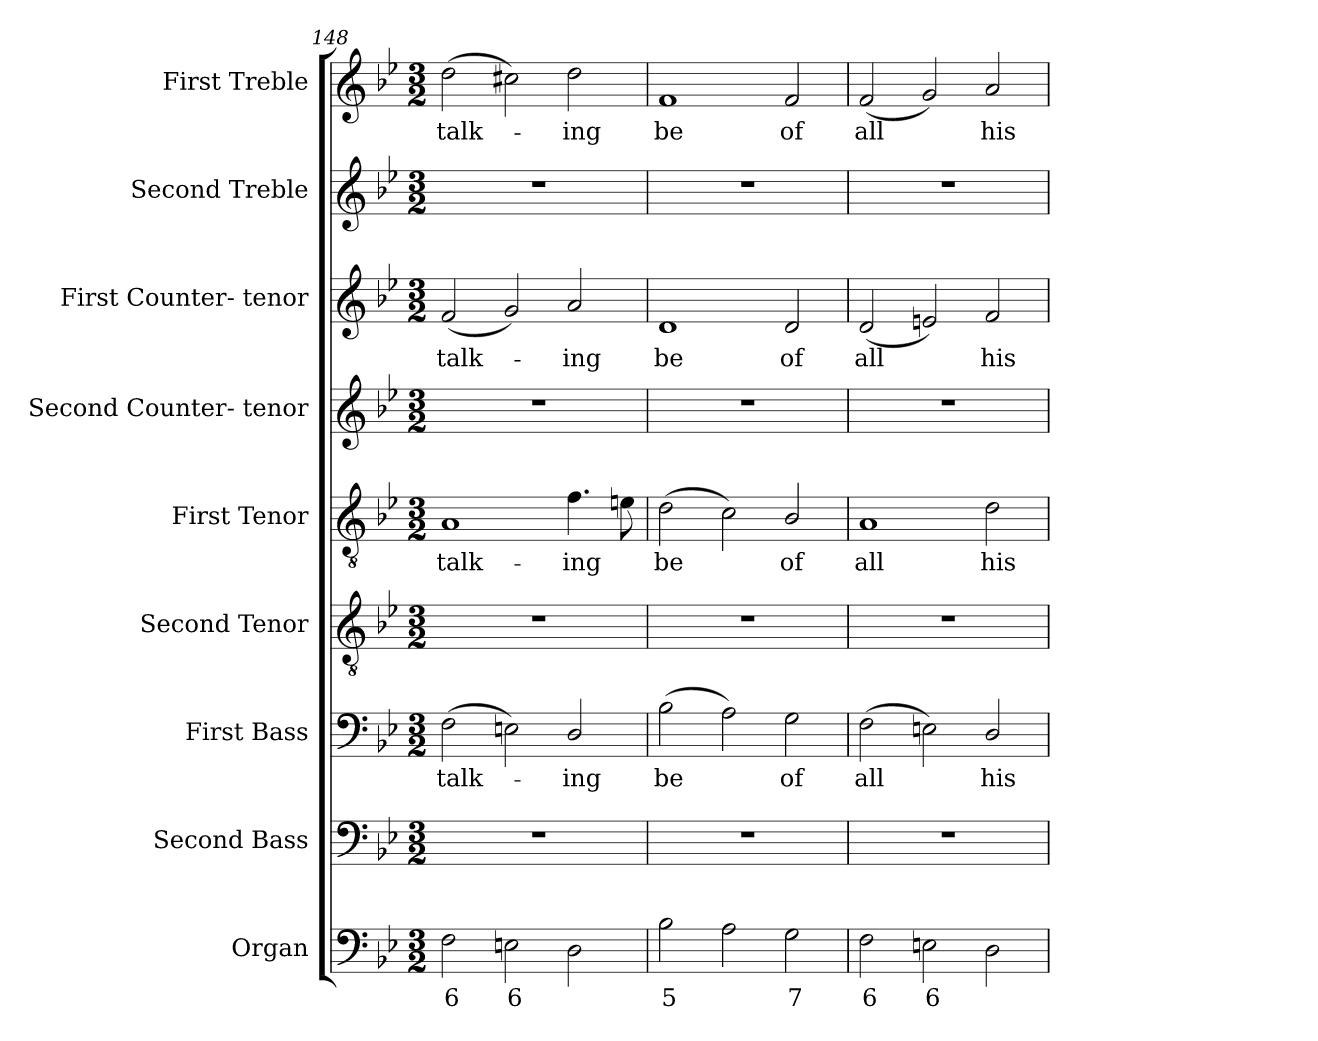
**kern	**text	**kern	**kern	**text	**kern	**kern	**text	**kern	**kern	**text	**kern	**kern	**text
*part9	*part9	*part8	*part7	*part7	*part6	*part5	*part5	*part4	*part3	*part3	*part2	*part1	*part1
*staff9	*staff9	*staff8	*staff7	*staff7	*staff6	*staff5	*staff5	*staff4	*staff3	*staff3	*staff2	*staff1	*staff1
*I"Organ	*	*I"Second Bass	*I"First Bass	*	*I"Second Tenor	*I"First Tenor	*	*I"Second Counter- tenor	*I"First Counter- tenor	*	*I"Second Treble	*I"First Treble	*
*I'Org.	*	*I'B2.	*I'B1.	*	*I'T2.	*I'T1.	*	*	*	*	*I'S2.	*	*
!!LO:LB:g=z
*clefF4	*	*clefF4	*clefF4	*	*clefGv2	*clefGv2	*	*clefG2	*clefG2	*	*clefG2	*clefG2	*
*	*	*	*	*	*ITrd7c12	*ITrd7c12	*	*	*	*	*	*	*
*k[b-e-]	*	*k[b-e-]	*k[b-e-]	*	*k[b-e-]	*k[b-e-]	*	*k[b-e-]	*k[b-e-]	*	*k[b-e-]	*k[b-e-]	*
*B-:	*	*B-:	*B-:	*	*B-:	*B-:	*	*B-:	*B-:	*	*B-:	*B-:	*
*M3/2	*	*M3/2	*M3/2	*	*M3/2	*M3/2	*	*M3/2	*M3/2	*	*M3/2	*M3/2	*
=148	=148	=148	=148	=148	=148	=148	=148	=148	=148	=148	=148	=148	=148
!	!LO:LY:b:color=#000000	!LO:N:vis=1	!	!	!	!	!	!	!	!	!	!	!
!	!	!	!	!LO:LY:b:color=#000000	!LO:N:vis=1	!	!	!	!	!	!	!	!
!	!	!	!	!	!	!	!LO:LY:b:color=#000000	!LO:N:vis=1	!	!	!	!	!
!	!	!	!	!	!	!	!	!	!	!LO:LY:b:color=#000000	!LO:N:vis=1	!	!
!	!	!	!	!	!	!	!	!	!	!	!	!	!LO:LY:b:color=#000000
2Fi\	6	1.r	(2Fi\	talk-	1.r	1AAi	talk-	1.r	(2fi/	talk-	1.r	(2ddi\	talk-
!	!LO:LY:b:color=#000000	!	!	!	!	!	!	!	!	!	!	!	!
2Eni\	6	.	2Eni\)	.	.	.	.	.	2gi/)	.	.	2cc#Xi\)	.
!	!	!	!	!LO:LY:b:color=#000000	!	!	!	!	!	!	!	!	!
!	!	!	!	!	!	!	!LO:LY:b:color=#000000	!	!	!	!	!	!
!	!	!	!	!	!	!	!	!	!	!LO:LY:b:color=#000000	!	!	!
!	!	!	!	!	!	!	!	!	!	!	!	!	!LO:LY:b:color=#000000
2Di\	.	.	2Di/	-ing	.	4.Fi\	-ing	.	2ai/	-ing	.	2ddi\	-ing
.	.	.	.	.	.	8Eni\	.	.	.	.	.	.	.
=149	=149	=149	=149	=149	=149	=149	=149	=149	=149	=149	=149	=149	=149
!	!LO:LY:b:color=#000000	!LO:N:vis=1	!	!	!	!	!	!	!	!	!	!	!
!	!	!	!	!LO:LY:b:color=#000000	!LO:N:vis=1	!	!	!	!	!	!	!	!
!	!	!	!	!	!	!	!LO:LY:b:color=#000000	!LO:N:vis=1	!	!	!	!	!
!	!	!	!	!	!	!	!	!	!	!LO:LY:b:color=#000000	!LO:N:vis=1	!	!
!	!	!	!	!	!	!	!	!	!	!	!	!	!LO:LY:b:color=#000000
2B-i\	5	1.r	(2B-i\	be	1.r	(2Di\	be	1.r	1di	be	1.r	1fi	be
2Ai\	.	.	2Ai\)	.	.	2Ci\)	.	.	.	.	.	.	.
!	!LO:LY:b:color=#000000	!	!	!	!	!	!	!	!	!	!	!	!
!	!	!	!	!LO:LY:b:color=#000000	!	!	!	!	!	!	!	!	!
!	!	!	!	!	!	!	!LO:LY:b:color=#000000	!	!	!	!	!	!
!	!	!	!	!	!	!	!	!	!	!LO:LY:b:color=#000000	!	!	!
!	!	!	!	!	!	!	!	!	!	!	!	!	!LO:LY:b:color=#000000
2Gi\	7	.	2Gi\	of	.	2BB-i/	of	.	2di/	of	.	2fi/	of
=150	=150	=150	=150	=150	=150	=150	=150	=150	=150	=150	=150	=150	=150
!	!LO:LY:b:color=#000000	!LO:N:vis=1	!	!	!	!	!	!	!	!	!	!	!
!	!	!	!	!LO:LY:b:color=#000000	!LO:N:vis=1	!	!	!	!	!	!	!	!
!	!	!	!	!	!	!	!LO:LY:b:color=#000000	!LO:N:vis=1	!	!	!	!	!
!	!	!	!	!	!	!	!	!	!	!LO:LY:b:color=#000000	!LO:N:vis=1	!	!
!	!	!	!	!	!	!	!	!	!	!	!	!	!LO:LY:b:color=#000000
2Fi\	6	1.r	(2Fi\	all	1.r	1AAi	all	1.r	(2di/	all	1.r	(2fi/	all
!	!LO:LY:b:color=#000000	!	!	!	!	!	!	!	!	!	!	!	!
2Eni\	6	.	2Eni\)	.	.	.	.	.	2eni/)	.	.	2gi/)	.
!	!	!	!	!LO:LY:b:color=#000000	!	!	!	!	!	!	!	!	!
!	!	!	!	!	!	!	!LO:LY:b:color=#000000	!	!	!	!	!	!
!	!	!	!	!	!	!	!	!	!	!LO:LY:b:color=#000000	!	!	!
!	!	!	!	!	!	!	!	!	!	!	!	!	!LO:LY:b:color=#000000
2Di\	.	.	2Di/	his	.	2Di\	his	.	2fi/	his	.	2ai/	his
=	=	=	=	=	=	=	=	=	=	=	=	=	=
*-	*-	*-	*-	*-	*-	*-	*-	*-	*-	*-	*-	*-	*-
